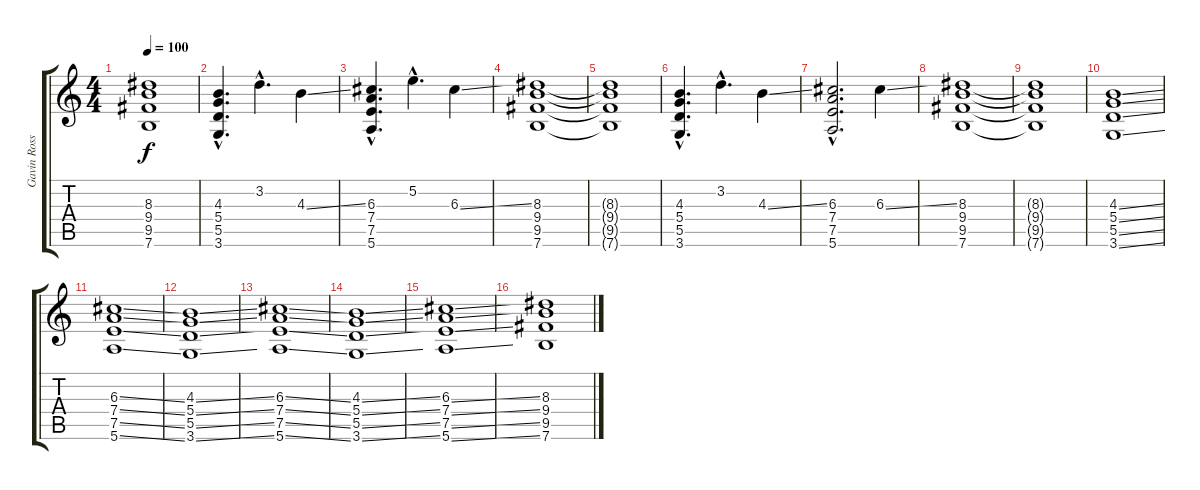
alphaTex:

\track ("Gavin Rossdale - Guitar" "Gavin Ross") {instrument acousticguitarnylon}
\staff {score tabs}
\tuning (E4 B3 G3 D3 A2 E2) {hide}
\ts (4 4)
\tempo 100
\clef g2
\ks c
(8.3{t} 9.4{t} 9.5{t} 7.6{t}).1{dy f} |
(4.3{hac} 5.4{hac} 5.5{hac} 3.6{hac}).4{d} 3.2{hac}.4{d} 4.3{ss}.4 |
(6.3{hac} 7.4{hac} 7.5{hac} 5.6{hac}).4{d} 5.2{hac}.4{d} 6.3{ss}.4 |
(8.3 9.4 9.5 7.6).1 |
(8.3{t} 9.4{t} 9.5{t} 7.6{t}).1 |
(4.3{hac} 5.4{hac} 5.5{hac} 3.6{hac}).4{d} 3.2{hac}.4{d} 4.3{ss}.4 |
(6.3{hac} 7.4{hac} 7.5{hac} 5.6{hac}).2{d} 6.3{ss}.4 |
(8.3 9.4 9.5 7.6).1 |
(8.3{t} 9.4{t} 9.5{t} 7.6{t}).1 |
(4.3{ss} 5.4{ss} 5.5{ss} 3.6{ss}).1 |
(6.3{ss} 7.4{ss} 7.5{ss} 5.6{ss}).1 |
(4.3{ss} 5.4{ss} 5.5{ss} 3.6{ss}).1 |
(6.3{ss} 7.4{ss} 7.5{ss} 5.6{ss}).1 |
(4.3{ss} 5.4{ss} 5.5{ss} 3.6{ss}).1 |
(6.3{ss} 7.4{ss} 7.5{ss} 5.6{ss}).1 |
(8.3 9.4 9.5 7.6).1
